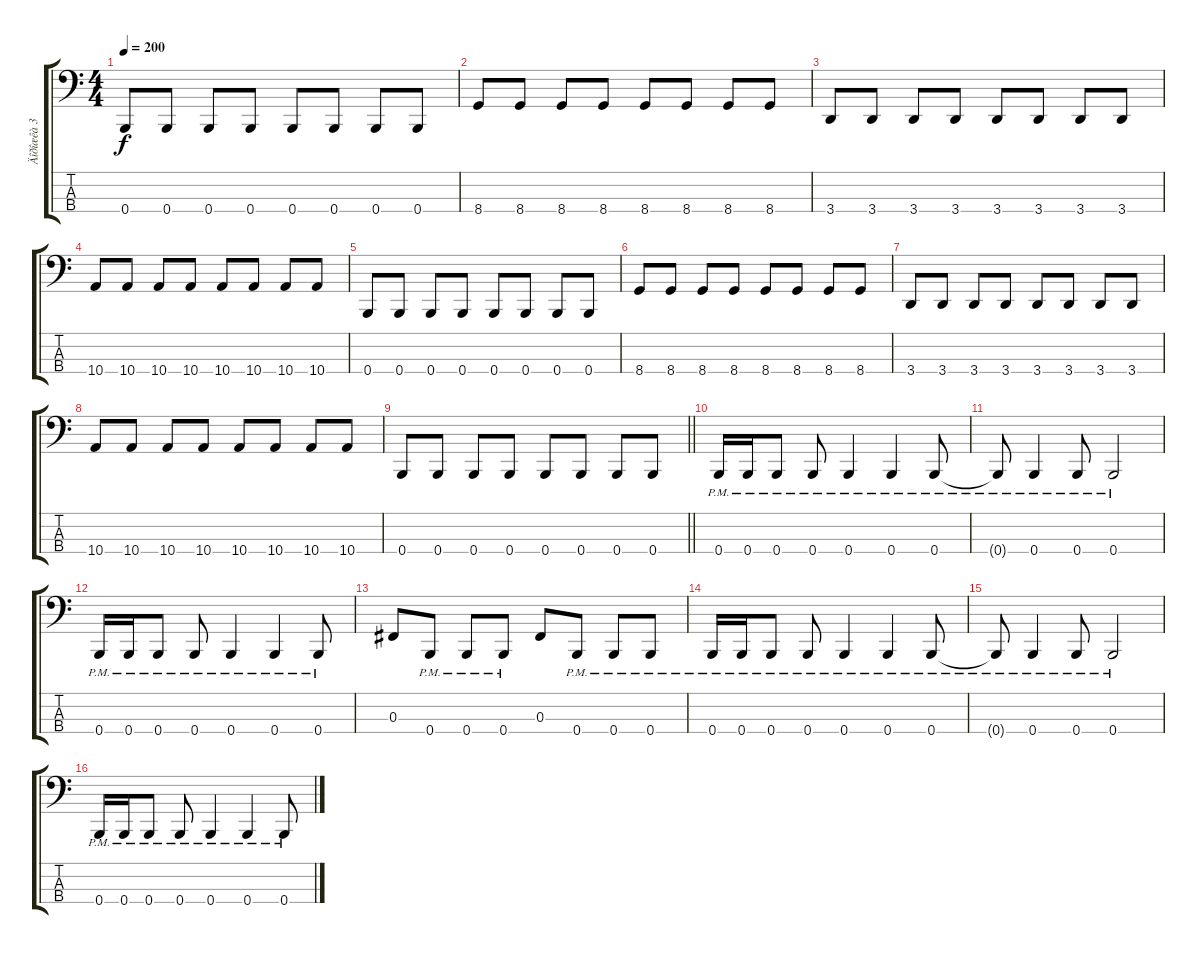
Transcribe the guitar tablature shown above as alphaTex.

\track ("Äîðîæêà 3" "Äîðîæêà 3") {instrument electricbassfinger}
\staff {score tabs}
\tuning (E2 B1 Gb1 B0) {hide}
\ts (4 4)
\tempo 200
\clef f4
\ks c
0.4.8{dy f} 0.4.8 0.4.8 0.4.8 0.4.8 0.4.8 0.4.8 0.4.8 |
8.4.8 8.4.8 8.4.8 8.4.8 8.4.8 8.4.8 8.4.8 8.4.8 |
3.4.8 3.4.8 3.4.8 3.4.8 3.4.8 3.4.8 3.4.8 3.4.8 |
10.4.8 10.4.8 10.4.8 10.4.8 10.4.8 10.4.8 10.4.8 10.4.8 |
0.4.8 0.4.8 0.4.8 0.4.8 0.4.8 0.4.8 0.4.8 0.4.8 |
8.4.8 8.4.8 8.4.8 8.4.8 8.4.8 8.4.8 8.4.8 8.4.8 |
3.4.8 3.4.8 3.4.8 3.4.8 3.4.8 3.4.8 3.4.8 3.4.8 |
10.4.8 10.4.8 10.4.8 10.4.8 10.4.8 10.4.8 10.4.8 10.4.8 |
\barLineRight lightlight
0.4.8 0.4.8 0.4.8 0.4.8 0.4.8 0.4.8 0.4.8 0.4.8 |
0.4{pm}.16 0.4{pm}.16 0.4{pm}.8 0.4{pm}.8 0.4{pm}.4 0.4{pm}.4 0.4{pm}.8 |
0.4{pm t}.8 0.4{pm}.4 0.4{pm}.8 0.4{pm}.2 |
0.4{pm}.16 0.4{pm}.16 0.4{pm}.8 0.4{pm}.8 0.4{pm}.4 0.4{pm}.4 0.4{pm}.8 |
0.3.8 0.4{pm}.8 0.4{pm}.8 0.4{pm}.8 0.3.8 0.4{pm}.8 0.4{pm}.8 0.4{pm}.8 |
0.4{pm}.16 0.4{pm}.16 0.4{pm}.8 0.4{pm}.8 0.4{pm}.4 0.4{pm}.4 0.4{pm}.8 |
0.4{pm t}.8 0.4{pm}.4 0.4{pm}.8 0.4{pm}.2 |
0.4{pm}.16 0.4{pm}.16 0.4{pm}.8 0.4{pm}.8 0.4{pm}.4 0.4{pm}.4 0.4{pm}.8
